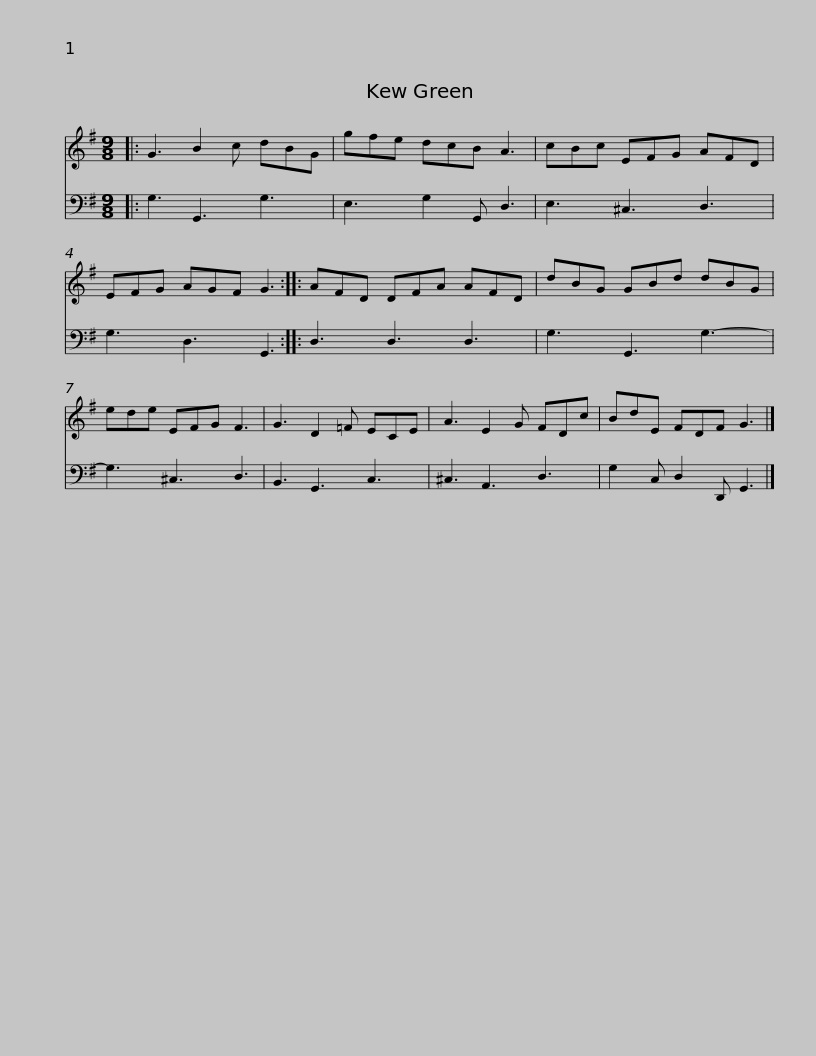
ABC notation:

X:1
%%score 1 2
L:1/8
M:9/8
I:linebreak $
K:G
V:1 treble
V:2 bass
V:1
|: G3 B2 c dBG | gfe dcB A3 | cBc EFG AFD | EFG AGF G3 :: AFD DFA AFD |$ %5
 dBG GBd dBG | ede EFG F3 | G3 D2 =F ECE | A3 E2 G FDc | BdE FDF G3 |] %10
V:2
|: G,3 G,,3 G,3 | E,3 G,2 G,, D,3 | E,3 ^C,3 D,3 | G,3 D,3 G,,3 :: D,3 D,3 D,3 |$ %5
 G,3 G,,3 G,3- | G,3 ^C,3 D,3 | B,,3 G,,3 C,3 | ^C,3 A,,3 D,3 | G,2 C, D,2 D,, G,,3 |] %10
